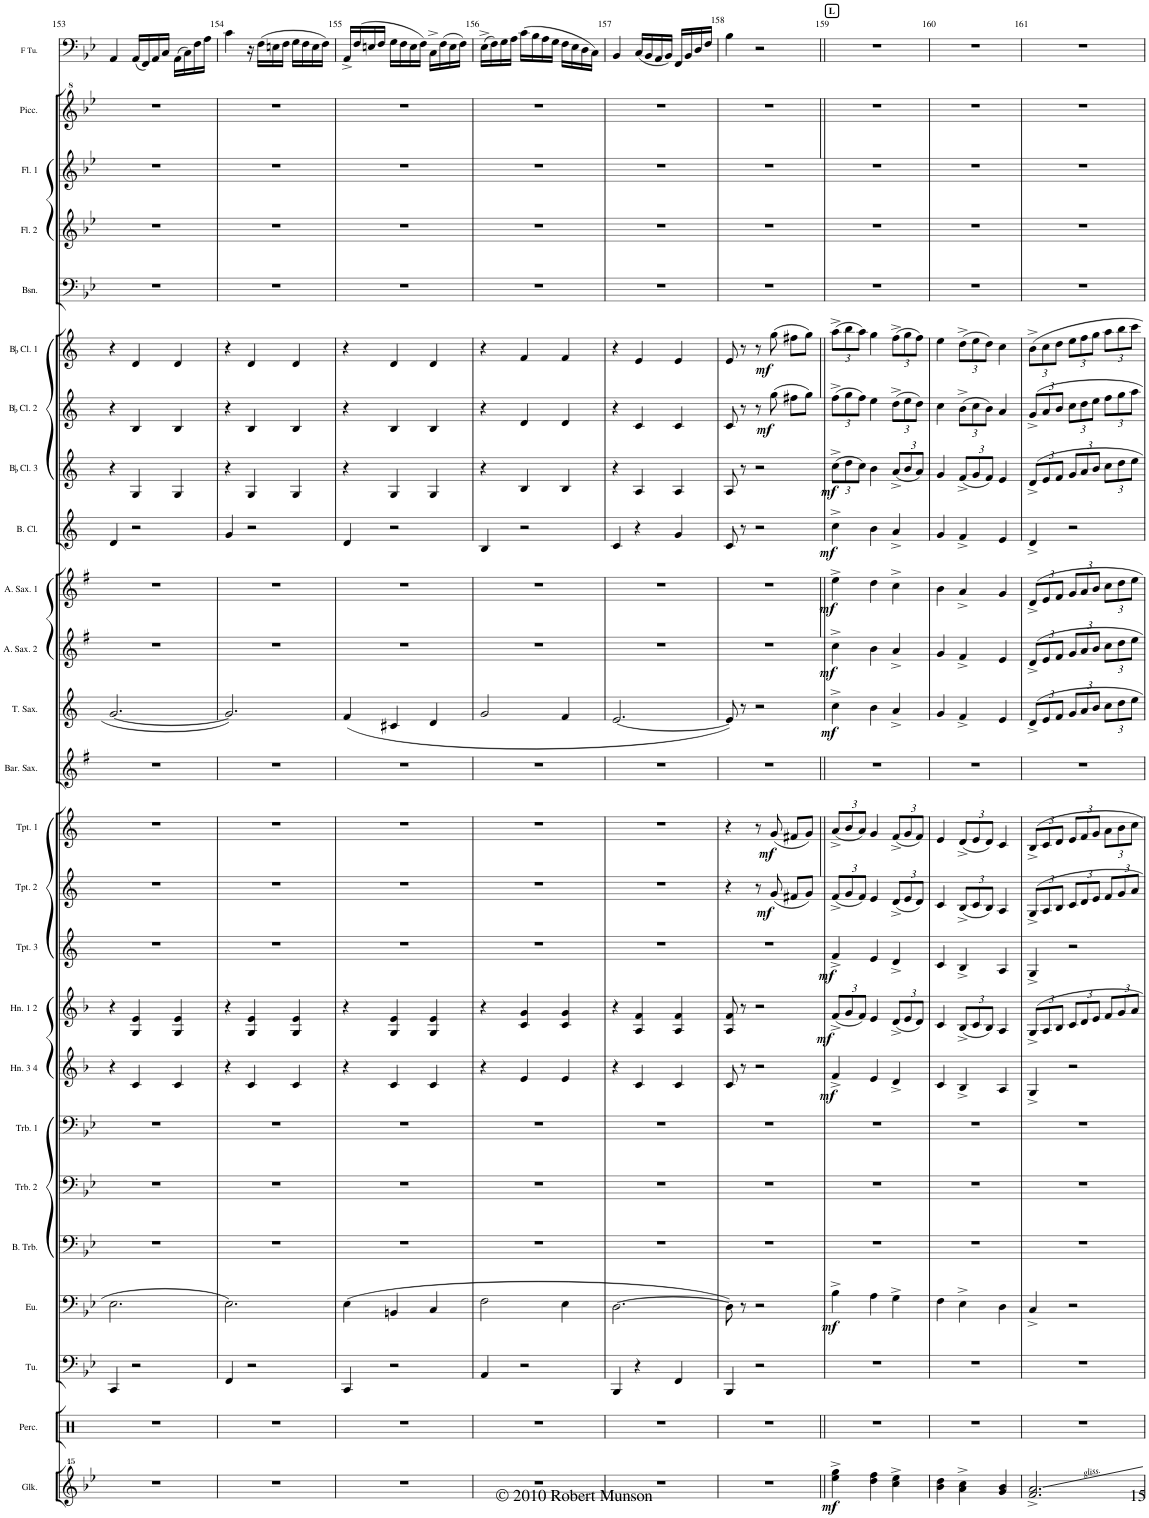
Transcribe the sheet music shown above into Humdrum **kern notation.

**kern	**dynam	**kern	**kern	**kern	**dynam	**kern	**kern	**kern	**kern	**dynam	**kern	**dynam	**kern	**dynam	**kern	**dynam	**kern	**dynam	**kern	**kern	**dynam	**kern	**dynam	**kern	**dynam	**kern	**dynam	**kern	**dynam	**kern	**dynam	**kern	**dynam	**kern	**kern	**kern	**kern	**kern
*part25	*part25	*part24	*part23	*part22	*part22	*part21	*part20	*part19	*part18	*part18	*part17	*part17	*part16	*part16	*part15	*part15	*part14	*part14	*part13	*part12	*part12	*part11	*part11	*part10	*part10	*part9	*part9	*part8	*part8	*part7	*part7	*part6	*part6	*part5	*part4	*part3	*part2	*part1
*staff25	*staff25	*staff24	*staff23	*staff22	*staff22	*staff21	*staff20	*staff19	*staff18	*staff18	*staff17	*staff17	*staff16	*staff16	*staff15	*staff15	*staff14	*staff14	*staff13	*staff12	*staff12	*staff11	*staff11	*staff10	*staff10	*staff9	*staff9	*staff8	*staff8	*staff7	*staff7	*staff6	*staff6	*staff5	*staff4	*staff3	*staff2	*staff1
*I"Glockenspiel	*	*I"Percussion	*I"Tuba	*I"Euphonium	*	*I"Bass Trombone	*I"Trombone 2	*I"Trombone 1	*I"Horn 3 4	*	*I"Horn 1 2	*	*I"BaccidentalFlat Trumpet 3	*	*I"BaccidentalFlat Trumpet 2	*	*I"BaccidentalFlat Trumpet 1	*	*I"Baritone Saxophone	*I"Tenor Saxophone	*	*I"Alto Saxophone 2	*	*I"Alto Saxophone 1	*	*I"Bass Clarinet	*	*I"BaccidentalFlat Clarinet 3	*	*I"BaccidentalFlat Clarinet 2	*	*I"BaccidentalFlat Clarinet 1	*	*I"Bassoon	*I"Flute 2	*I"Flute 1	*I"Piccolo	*I"Solo F Tuba
*I'Glk.	*	*I'Perc.	*I'Tu.	*I'Eu.	*	*I'B. Trb.	*I'Trb. 2	*I'Trb. 1	*I'Hn. 3 4	*	*I'Hn. 1 2	*	*I'Tpt. 3	*	*I'Tpt. 2	*	*I'Tpt. 1	*	*I'Bar. Sax.	*I'T. Sax.	*	*I'A. Sax. 2	*	*I'A. Sax. 1	*	*I'B. Cl.	*	*I'BaccidentalFlat Cl. 3	*	*I'BaccidentalFlat Cl. 2	*	*I'BaccidentalFlat Cl. 1	*	*I'Bsn.	*I'Fl. 2	*I'Fl. 1	*I'Picc.	*I'F Tu.
!!LO:PB:g=z
*clefG^^2	*	*clefX	*clefF4	*clefF4	*	*clefF4	*clefF4	*clefF4	*clefG2	*	*clefG2	*	*clefG2	*	*clefG2	*	*clefG2	*	*clefG2	*clefG2	*	*clefG2	*	*clefG2	*	*clefG2	*	*clefG2	*	*clefG2	*	*clefG2	*	*clefF4	*clefG2	*clefG2	*clefG^2	*clefF4
*	*	*	*	*	*	*	*	*	*Trd4c7	*	*Trd4c7	*	*Trd1c2	*	*Trd1c2	*	*Trd1c2	*	*Trd12c21	*Trd8c14	*	*Trd5c9	*	*Trd5c9	*	*Trd8c14	*	*Trd1c2	*	*Trd1c2	*	*Trd1c2	*	*	*	*	*Trd-7c-12	*
*k[b-e-]	*	*k[]	*k[b-e-]	*k[b-e-]	*	*k[b-e-]	*k[b-e-]	*k[b-e-]	*k[b-]	*	*k[b-]	*	*k[]	*	*k[]	*	*k[]	*	*k[f#]	*k[]	*	*k[f#]	*	*k[f#]	*	*k[]	*	*k[]	*	*k[]	*	*k[]	*	*k[b-e-]	*k[b-e-]	*k[b-e-]	*k[b-e-]	*k[b-e-]
*M3/4	*	*M3/4	*M3/4	*M3/4	*	*M3/4	*M3/4	*M3/4	*M3/4	*	*M3/4	*	*M3/4	*	*M3/4	*	*M3/4	*	*M3/4	*M3/4	*	*M3/4	*	*M3/4	*	*M3/4	*	*M3/4	*	*M3/4	*	*M3/4	*	*M3/4	*M3/4	*M3/4	*M3/4	*M3/4
=153	=153	=153	=153	=153	=153	=153	=153	=153	=153	=153	=153	=153	=153	=153	=153	=153	=153	=153	=153	=153	=153	=153	=153	=153	=153	=153	=153	=153	=153	=153	=153	=153	=153	=153	=153	=153	=153	=153
2.r	.	2.r	4CC/	2.E-\	.	2.r	2.r	2.r	4r	.	4r	.	2.r	.	2.r	.	2.r	.	2.r	[2.g/	.	2.r	.	2.r	.	4d/	.	4r	.	4r	.	4r	.	2.r	2.r	2.r	2.r	4AA/
.	.	.	2r	.	.	.	.	.	4c/	.	4G/ 4e/	.	.	.	.	.	.	.	.	.	.	.	.	.	.	2r	.	4G/	.	4B/	.	4d/	.	.	.	.	.	(16AA/LL
.	.	.	.	.	.	.	.	.	.	.	.	.	.	.	.	.	.	.	.	.	.	.	.	.	.	.	.	.	.	.	.	.	.	.	.	.	.	16FF/)
.	.	.	.	.	.	.	.	.	.	.	.	.	.	.	.	.	.	.	.	.	.	.	.	.	.	.	.	.	.	.	.	.	.	.	.	.	.	16AA/
.	.	.	.	.	.	.	.	.	.	.	.	.	.	.	.	.	.	.	.	.	.	.	.	.	.	.	.	.	.	.	.	.	.	.	.	.	.	16C/JJ
.	.	.	.	.	.	.	.	.	4c/	.	4G/ 4e/	.	.	.	.	.	.	.	.	.	.	.	.	.	.	.	.	4G/	.	4B/	.	4d/	.	.	.	.	.	(16AA\LL
.	.	.	.	.	.	.	.	.	.	.	.	.	.	.	.	.	.	.	.	.	.	.	.	.	.	.	.	.	.	.	.	.	.	.	.	.	.	16C\)
.	.	.	.	.	.	.	.	.	.	.	.	.	.	.	.	.	.	.	.	.	.	.	.	.	.	.	.	.	.	.	.	.	.	.	.	.	.	16F\
.	.	.	.	.	.	.	.	.	.	.	.	.	.	.	.	.	.	.	.	.	.	.	.	.	.	.	.	.	.	.	.	.	.	.	.	.	.	16A\JJ
=154	=154	=154	=154	=154	=154	=154	=154	=154	=154	=154	=154	=154	=154	=154	=154	=154	=154	=154	=154	=154	=154	=154	=154	=154	=154	=154	=154	=154	=154	=154	=154	=154	=154	=154	=154	=154	=154	=154
2.r	.	2.r	4FF/	2.E-\	.	2.r	2.r	2.r	4r	.	4r	.	2.r	.	2.r	.	2.r	.	2.r	2.g/]	.	2.r	.	2.r	.	4g/	.	4r	.	4r	.	4r	.	2.r	2.r	2.r	2.r	4c\
.	.	.	2r	.	.	.	.	.	4c/	.	4G/ 4e/	.	.	.	.	.	.	.	.	.	.	.	.	.	.	2r	.	4G/	.	4B/	.	4d/	.	.	.	.	.	16r
.	.	.	.	.	.	.	.	.	.	.	.	.	.	.	.	.	.	.	.	.	.	.	.	.	.	.	.	.	.	.	.	.	.	.	.	.	.	(16F\LL
.	.	.	.	.	.	.	.	.	.	.	.	.	.	.	.	.	.	.	.	.	.	.	.	.	.	.	.	.	.	.	.	.	.	.	.	.	.	16En\
.	.	.	.	.	.	.	.	.	.	.	.	.	.	.	.	.	.	.	.	.	.	.	.	.	.	.	.	.	.	.	.	.	.	.	.	.	.	16F\JJ
.	.	.	.	.	.	.	.	.	4c/	.	4G/ 4e/	.	.	.	.	.	.	.	.	.	.	.	.	.	.	.	.	4G/	.	4B/	.	4d/	.	.	.	.	.	16G\LL
.	.	.	.	.	.	.	.	.	.	.	.	.	.	.	.	.	.	.	.	.	.	.	.	.	.	.	.	.	.	.	.	.	.	.	.	.	.	16F\
.	.	.	.	.	.	.	.	.	.	.	.	.	.	.	.	.	.	.	.	.	.	.	.	.	.	.	.	.	.	.	.	.	.	.	.	.	.	16E\
.	.	.	.	.	.	.	.	.	.	.	.	.	.	.	.	.	.	.	.	.	.	.	.	.	.	.	.	.	.	.	.	.	.	.	.	.	.	16F\JJ)
=155	=155	=155	=155	=155	=155	=155	=155	=155	=155	=155	=155	=155	=155	=155	=155	=155	=155	=155	=155	=155	=155	=155	=155	=155	=155	=155	=155	=155	=155	=155	=155	=155	=155	=155	=155	=155	=155	=155
2.r	.	2.r	4CC/	(4E-\	.	2.r	2.r	2.r	4r	.	4r	.	2.r	.	2.r	.	2.r	.	2.r	(4f/	.	2.r	.	2.r	.	4d/	.	4r	.	4r	.	4r	.	2.r	2.r	2.r	2.r	16AA^/LL
.	.	.	.	.	.	.	.	.	.	.	.	.	.	.	.	.	.	.	.	.	.	.	.	.	.	.	.	.	.	.	.	.	.	.	.	.	.	(16F/
.	.	.	.	.	.	.	.	.	.	.	.	.	.	.	.	.	.	.	.	.	.	.	.	.	.	.	.	.	.	.	.	.	.	.	.	.	.	16En/
.	.	.	.	.	.	.	.	.	.	.	.	.	.	.	.	.	.	.	.	.	.	.	.	.	.	.	.	.	.	.	.	.	.	.	.	.	.	16F/JJ
.	.	.	2r	4BBn/	.	.	.	.	4c/	.	4G/ 4e/	.	.	.	.	.	.	.	.	4c#X/	.	.	.	.	.	2r	.	4G/	.	4B/	.	4d/	.	.	.	.	.	16G\LL
.	.	.	.	.	.	.	.	.	.	.	.	.	.	.	.	.	.	.	.	.	.	.	.	.	.	.	.	.	.	.	.	.	.	.	.	.	.	16F\
.	.	.	.	.	.	.	.	.	.	.	.	.	.	.	.	.	.	.	.	.	.	.	.	.	.	.	.	.	.	.	.	.	.	.	.	.	.	16E\
.	.	.	.	.	.	.	.	.	.	.	.	.	.	.	.	.	.	.	.	.	.	.	.	.	.	.	.	.	.	.	.	.	.	.	.	.	.	16F\JJ)
.	.	.	.	4C/	.	.	.	.	4c/	.	4G/ 4e/	.	.	.	.	.	.	.	.	4d/	.	.	.	.	.	.	.	4G/	.	4B/	.	4d/	.	.	.	.	.	16C^\LL
.	.	.	.	.	.	.	.	.	.	.	.	.	.	.	.	.	.	.	.	.	.	.	.	.	.	.	.	.	.	.	.	.	.	.	.	.	.	(16F\
.	.	.	.	.	.	.	.	.	.	.	.	.	.	.	.	.	.	.	.	.	.	.	.	.	.	.	.	.	.	.	.	.	.	.	.	.	.	16E\
.	.	.	.	.	.	.	.	.	.	.	.	.	.	.	.	.	.	.	.	.	.	.	.	.	.	.	.	.	.	.	.	.	.	.	.	.	.	16F\JJ)
=156	=156	=156	=156	=156	=156	=156	=156	=156	=156	=156	=156	=156	=156	=156	=156	=156	=156	=156	=156	=156	=156	=156	=156	=156	=156	=156	=156	=156	=156	=156	=156	=156	=156	=156	=156	=156	=156	=156
2.r	.	2.r	4AA/	2F\	.	2.r	2.r	2.r	4r	.	4r	.	2.r	.	2.r	.	2.r	.	2.r	2g/	.	2.r	.	2.r	.	4B/	.	4r	.	4r	.	4r	.	2.r	2.r	2.r	2.r	(16E-^\LL
.	.	.	.	.	.	.	.	.	.	.	.	.	.	.	.	.	.	.	.	.	.	.	.	.	.	.	.	.	.	.	.	.	.	.	.	.	.	16F\)
.	.	.	.	.	.	.	.	.	.	.	.	.	.	.	.	.	.	.	.	.	.	.	.	.	.	.	.	.	.	.	.	.	.	.	.	.	.	16G\
.	.	.	.	.	.	.	.	.	.	.	.	.	.	.	.	.	.	.	.	.	.	.	.	.	.	.	.	.	.	.	.	.	.	.	.	.	.	16A\JJ
.	.	.	2r	.	.	.	.	.	4e/	.	4c/ 4g/	.	.	.	.	.	.	.	.	.	.	.	.	.	.	2r	.	4B/	.	4d/	.	4f/	.	.	.	.	.	(16c\LL
.	.	.	.	.	.	.	.	.	.	.	.	.	.	.	.	.	.	.	.	.	.	.	.	.	.	.	.	.	.	.	.	.	.	.	.	.	.	16B-\
.	.	.	.	.	.	.	.	.	.	.	.	.	.	.	.	.	.	.	.	.	.	.	.	.	.	.	.	.	.	.	.	.	.	.	.	.	.	16A\
.	.	.	.	.	.	.	.	.	.	.	.	.	.	.	.	.	.	.	.	.	.	.	.	.	.	.	.	.	.	.	.	.	.	.	.	.	.	16G\JJ
.	.	.	.	4E-\	.	.	.	.	4e/	.	4c/ 4g/	.	.	.	.	.	.	.	.	4f/	.	.	.	.	.	.	.	4B/	.	4d/	.	4f/	.	.	.	.	.	16F\LL
.	.	.	.	.	.	.	.	.	.	.	.	.	.	.	.	.	.	.	.	.	.	.	.	.	.	.	.	.	.	.	.	.	.	.	.	.	.	16E-\
.	.	.	.	.	.	.	.	.	.	.	.	.	.	.	.	.	.	.	.	.	.	.	.	.	.	.	.	.	.	.	.	.	.	.	.	.	.	16D\
.	.	.	.	.	.	.	.	.	.	.	.	.	.	.	.	.	.	.	.	.	.	.	.	.	.	.	.	.	.	.	.	.	.	.	.	.	.	16C\JJ)
=157	=157	=157	=157	=157	=157	=157	=157	=157	=157	=157	=157	=157	=157	=157	=157	=157	=157	=157	=157	=157	=157	=157	=157	=157	=157	=157	=157	=157	=157	=157	=157	=157	=157	=157	=157	=157	=157	=157
2.r	.	2.r	4BBB-/	[2.D\	.	2.r	2.r	2.r	4r	.	4r	.	2.r	.	2.r	.	2.r	.	2.r	[2.e/	.	2.r	.	2.r	.	4c/	.	4r	.	4r	.	4r	.	2.r	2.r	2.r	2.r	4BB-/
.	.	.	4r	.	.	.	.	.	4c/	.	4A/ 4f/	.	.	.	.	.	.	.	.	.	.	.	.	.	.	4r	.	4A/	.	4c/	.	4e/	.	.	.	.	.	(16C/LL
.	.	.	.	.	.	.	.	.	.	.	.	.	.	.	.	.	.	.	.	.	.	.	.	.	.	.	.	.	.	.	.	.	.	.	.	.	.	16BB-/
.	.	.	.	.	.	.	.	.	.	.	.	.	.	.	.	.	.	.	.	.	.	.	.	.	.	.	.	.	.	.	.	.	.	.	.	.	.	16AA/
.	.	.	.	.	.	.	.	.	.	.	.	.	.	.	.	.	.	.	.	.	.	.	.	.	.	.	.	.	.	.	.	.	.	.	.	.	.	16BB-/JJ)
.	.	.	4FF/	.	.	.	.	.	4c/	.	4A/ 4f/	.	.	.	.	.	.	.	.	.	.	.	.	.	.	4g/	.	4A/	.	4c/	.	4e/	.	.	.	.	.	16FF/LL
.	.	.	.	.	.	.	.	.	.	.	.	.	.	.	.	.	.	.	.	.	.	.	.	.	.	.	.	.	.	.	.	.	.	.	.	.	.	16BB-/
.	.	.	.	.	.	.	.	.	.	.	.	.	.	.	.	.	.	.	.	.	.	.	.	.	.	.	.	.	.	.	.	.	.	.	.	.	.	16D/
.	.	.	.	.	.	.	.	.	.	.	.	.	.	.	.	.	.	.	.	.	.	.	.	.	.	.	.	.	.	.	.	.	.	.	.	.	.	16F/JJ
=158	=158	=158	=158	=158	=158	=158	=158	=158	=158	=158	=158	=158	=158	=158	=158	=158	=158	=158	=158	=158	=158	=158	=158	=158	=158	=158	=158	=158	=158	=158	=158	=158	=158	=158	=158	=158	=158	=158
2.r	.	2.r	4BBB-/	8D\])	.	2.r	2.r	2.r	8c/	.	8A/ 8f/	.	2.r	.	4r	.	4r	.	2.r	8e/])	.	2.r	.	2.r	.	8c/	.	8A/	.	8c/	.	8e/	.	2.r	2.r	2.r	2.r	4B-\
.	.	.	.	8r	.	.	.	.	8r	.	8r	.	.	.	.	.	.	.	.	8r	.	.	.	.	.	8r	.	8r	.	8r	.	8r	.	.	.	.	.	.
.	.	.	2r	2r	.	.	.	.	2r	.	2r	.	.	.	8r	.	8r	.	.	2r	.	.	.	.	.	2r	.	2r	.	8r	.	8r	.	.	.	.	.	2r
!	!	!	!	!	!	!	!	!	!	!	!	!	!	!	!	!LO:DY:b	!	!LO:DY:b	!	!	!	!	!	!	!	!	!	!	!	!	!LO:DY:b	!	!LO:DY:b	!	!	!	!	!
.	.	.	.	.	.	.	.	.	.	.	.	.	.	.	(8g/	mf	(8g/	mf	.	.	.	.	.	.	.	.	.	.	.	(8gg\	mf	(8gg\	mf	.	.	.	.	.
.	.	.	.	.	.	.	.	.	.	.	.	.	.	.	8f#X/L	.	8f#X/L	.	.	.	.	.	.	.	.	.	.	.	.	8ff#X\L	.	8ff#X\L	.	.	.	.	.	.
.	.	.	.	.	.	.	.	.	.	.	.	.	.	.	8g/J)	.	8g/J)	.	.	.	.	.	.	.	.	.	.	.	.	8gg\J)	.	8gg\J)	.	.	.	.	.	.
=159||	=159||	=159||	=159||	=159||	=159||	=159||	=159||	=159||	=159||	=159||	=159||	=159||	=159||	=159||	=159||	=159||	=159||	=159||	=159||	=159||	=159||	=159||	=159||	=159||	=159||	=159||	=159||	=159||	=159||	=159||	=159||	=159||	=159||	=159||	=159||	=159||	=159||	=159||
*	*	*	*	*	*	*	*	*	*	*	*Xbrackettup	*	*	*	*Xbrackettup	*	*Xbrackettup	*	*	*	*	*	*	*	*	*	*	*Xbrackettup	*	*Xbrackettup	*	*Xbrackettup	*	*	*	*	*	*
!	!	!	!	!	!	!	!	!	!	!	!	!	!	!	!	!	!	!	!	!	!	!	!	!	!	!	!	!	!	!	!	!	!	!	!	!	!	!LO:TX:a:B:t=L
!	!LO:DY:b	!	!	!	!LO:DY:b	!	!	!	!	!LO:DY:b	!	!LO:DY:b	!	!LO:DY:b	!	!	!	!	!	!	!LO:DY:b	!	!LO:DY:b	!	!LO:DY:b	!	!LO:DY:b	!	!LO:DY:b	!	!	!	!	!	!	!	!	!
4eeee-\^ 4gggg\^	mf	2.r	2.r	4B-^\	mf	2.r	2.r	2.r	4f^/	mf	(12f^/L	mf	4f^/	mf	(12f^/L	.	(12a^/L	.	2.r	4cc^\	mf	4cc^\	mf	4ee^\	mf	4cc^\	mf	(12cc^\L	mf	(12ff^\L	.	(12aa^\L	.	2.r	2.r	2.r	2.r	2.r
.	.	.	.	.	.	.	.	.	.	.	12g/	.	.	.	12g/	.	12b/	.	.	.	.	.	.	.	.	.	.	12dd\	.	12gg\	.	12bb\	.	.	.	.	.	.
.	.	.	.	.	.	.	.	.	.	.	12f/J)	.	.	.	12f/J)	.	12a/J)	.	.	.	.	.	.	.	.	.	.	12cc\J)	.	12ff\J)	.	12aa\J)	.	.	.	.	.	.
4dddd\ 4ffff\	.	.	.	4A\	.	.	.	.	4e/	.	4e/	.	4e/	.	4e/	.	4g/	.	.	4b\	.	4b\	.	4dd\	.	4b\	.	4b\	.	4ee\	.	4gg\	.	.	.	.	.	.
4cccc\^ 4eeee-\^	.	.	.	4G^\	.	.	.	.	4d^/	.	(12d^/L	.	4d^/	.	(12d^/L	.	(12f^/L	.	.	4a^/	.	4a^/	.	4cc^\	.	4a^/	.	(12a^/L	.	(12dd^\L	.	(12ff^\L	.	.	.	.	.	.
.	.	.	.	.	.	.	.	.	.	.	12e/	.	.	.	12e/	.	12g/	.	.	.	.	.	.	.	.	.	.	12b/	.	12ee\	.	12gg\	.	.	.	.	.	.
.	.	.	.	.	.	.	.	.	.	.	12d/J)	.	.	.	12d/J)	.	12f/J)	.	.	.	.	.	.	.	.	.	.	12a/J)	.	12dd\J)	.	12ff\J)	.	.	.	.	.	.
=160	=160	=160	=160	=160	=160	=160	=160	=160	=160	=160	=160	=160	=160	=160	=160	=160	=160	=160	=160	=160	=160	=160	=160	=160	=160	=160	=160	=160	=160	=160	=160	=160	=160	=160	=160	=160	=160	=160
4bbb-\ 4dddd\	.	2.r	2.r	4F\	.	2.r	2.r	2.r	4c/	.	4c/	.	4c/	.	4c/	.	4e/	.	2.r	4g/	.	4g/	.	4b\	.	4g/	.	4g/	.	4cc\	.	4ee\	.	2.r	2.r	2.r	2.r	2.r
4aaa\^ 4cccc\^	.	.	.	4E-^\	.	.	.	.	4B-^/	.	(12B-^/L	.	4B^/	.	(12B^/L	.	(12d^/L	.	.	4f^/	.	4f#^/	.	4a^/	.	4f^/	.	(12f^/L	.	(12b^\L	.	(12dd^\L	.	.	.	.	.	.
.	.	.	.	.	.	.	.	.	.	.	12c/	.	.	.	12c/	.	12e/	.	.	.	.	.	.	.	.	.	.	12g/	.	12cc\	.	12ee\	.	.	.	.	.	.
.	.	.	.	.	.	.	.	.	.	.	12B-/J)	.	.	.	12B/J)	.	12d/J)	.	.	.	.	.	.	.	.	.	.	12f/J)	.	12b\J)	.	12dd\J)	.	.	.	.	.	.
4ggg/ 4bbb-/	.	.	.	4D\	.	.	.	.	4A/	.	4A/	.	4A/	.	4A/	.	4c/	.	.	4e/	.	4e/	.	4g/	.	4e/	.	4e/	.	4a/	.	4cc\	.	.	.	.	.	.
=161	=161	=161	=161	=161	=161	=161	=161	=161	=161	=161	=161	=161	=161	=161	=161	=161	=161	=161	=161	=161	=161	=161	=161	=161	=161	=161	=161	=161	=161	=161	=161	=161	=161	=161	=161	=161	=161	=161
*	*	*	*	*	*	*	*	*	*	*	*	*	*	*	*	*	*	*	*	*Xbrackettup	*	*Xbrackettup	*	*Xbrackettup	*	*	*	*	*	*	*	*	*	*	*	*	*	*
2.fff/^ 2.aaa/^	.	2.r	2.r	4C^/	.	2.r	2.r	2.r	4G^/	.	12G^/L	.	4G^/	.	12G^/L	.	12B^/L	.	2.r	12d^/L	.	12d^/L	.	12d^/L	.	4d^/	.	12d^/L	.	12g^/L	.	12b^\L	.	2.r	2.r	2.r	2.r	2.r
.	.	.	.	.	.	.	.	.	.	.	12A/	.	.	.	12A/	.	12c/	.	.	12e/	.	12e/	.	12e/	.	.	.	12e/	.	12a/	.	12cc\	.	.	.	.	.	.
.	.	.	.	.	.	.	.	.	.	.	12B-/J	.	.	.	12B/J	.	12d/J	.	.	12f/J	.	12f#/J	.	12f#/J	.	.	.	12f/J	.	12b/J	.	12dd\J	.	.	.	.	.	.
.	.	.	.	2r	.	.	.	.	2r	.	12c/L	.	2r	.	12c/L	.	12e/L	.	.	12g/L	.	12g/L	.	12g/L	.	2r	.	12g/L	.	12cc\L	.	12ee\L	.	.	.	.	.	.
.	.	.	.	.	.	.	.	.	.	.	12d/	.	.	.	12d/	.	12f/	.	.	12a/	.	12a/	.	12a/	.	.	.	12a/	.	12dd\	.	12ff\	.	.	.	.	.	.
.	.	.	.	.	.	.	.	.	.	.	12e/J	.	.	.	12e/J	.	12g/J	.	.	12b/J	.	12b/J	.	12b/J	.	.	.	12b/J	.	12ee\J	.	12gg\J	.	.	.	.	.	.
.	.	.	.	.	.	.	.	.	.	.	12f/L	.	.	.	12f/L	.	12a\L	.	.	12cc\L	.	12cc\L	.	12cc\L	.	.	.	12cc\L	.	12ff\L	.	12aa\L	.	.	.	.	.	.
.	.	.	.	.	.	.	.	.	.	.	12g/	.	.	.	12g/	.	12b\	.	.	12dd\	.	12dd\	.	12dd\	.	.	.	12dd\	.	12gg\	.	12bb\	.	.	.	.	.	.
.	.	.	.	.	.	.	.	.	.	.	12a/J	.	.	.	12a/J	.	12cc\J	.	.	12ee\J	.	12ee\J	.	12ee\J	.	.	.	12ee\J	.	12aa\J	.	12ccc\J	.	.	.	.	.	.
=	=	=	=	=	=	=	=	=	=	=	=	=	=	=	=	=	=	=	=	=	=	=	=	=	=	=	=	=	=	=	=	=	=	=	=	=	=	=
*-	*-	*-	*-	*-	*-	*-	*-	*-	*-	*-	*-	*-	*-	*-	*-	*-	*-	*-	*-	*-	*-	*-	*-	*-	*-	*-	*-	*-	*-	*-	*-	*-	*-	*-	*-	*-	*-	*-
